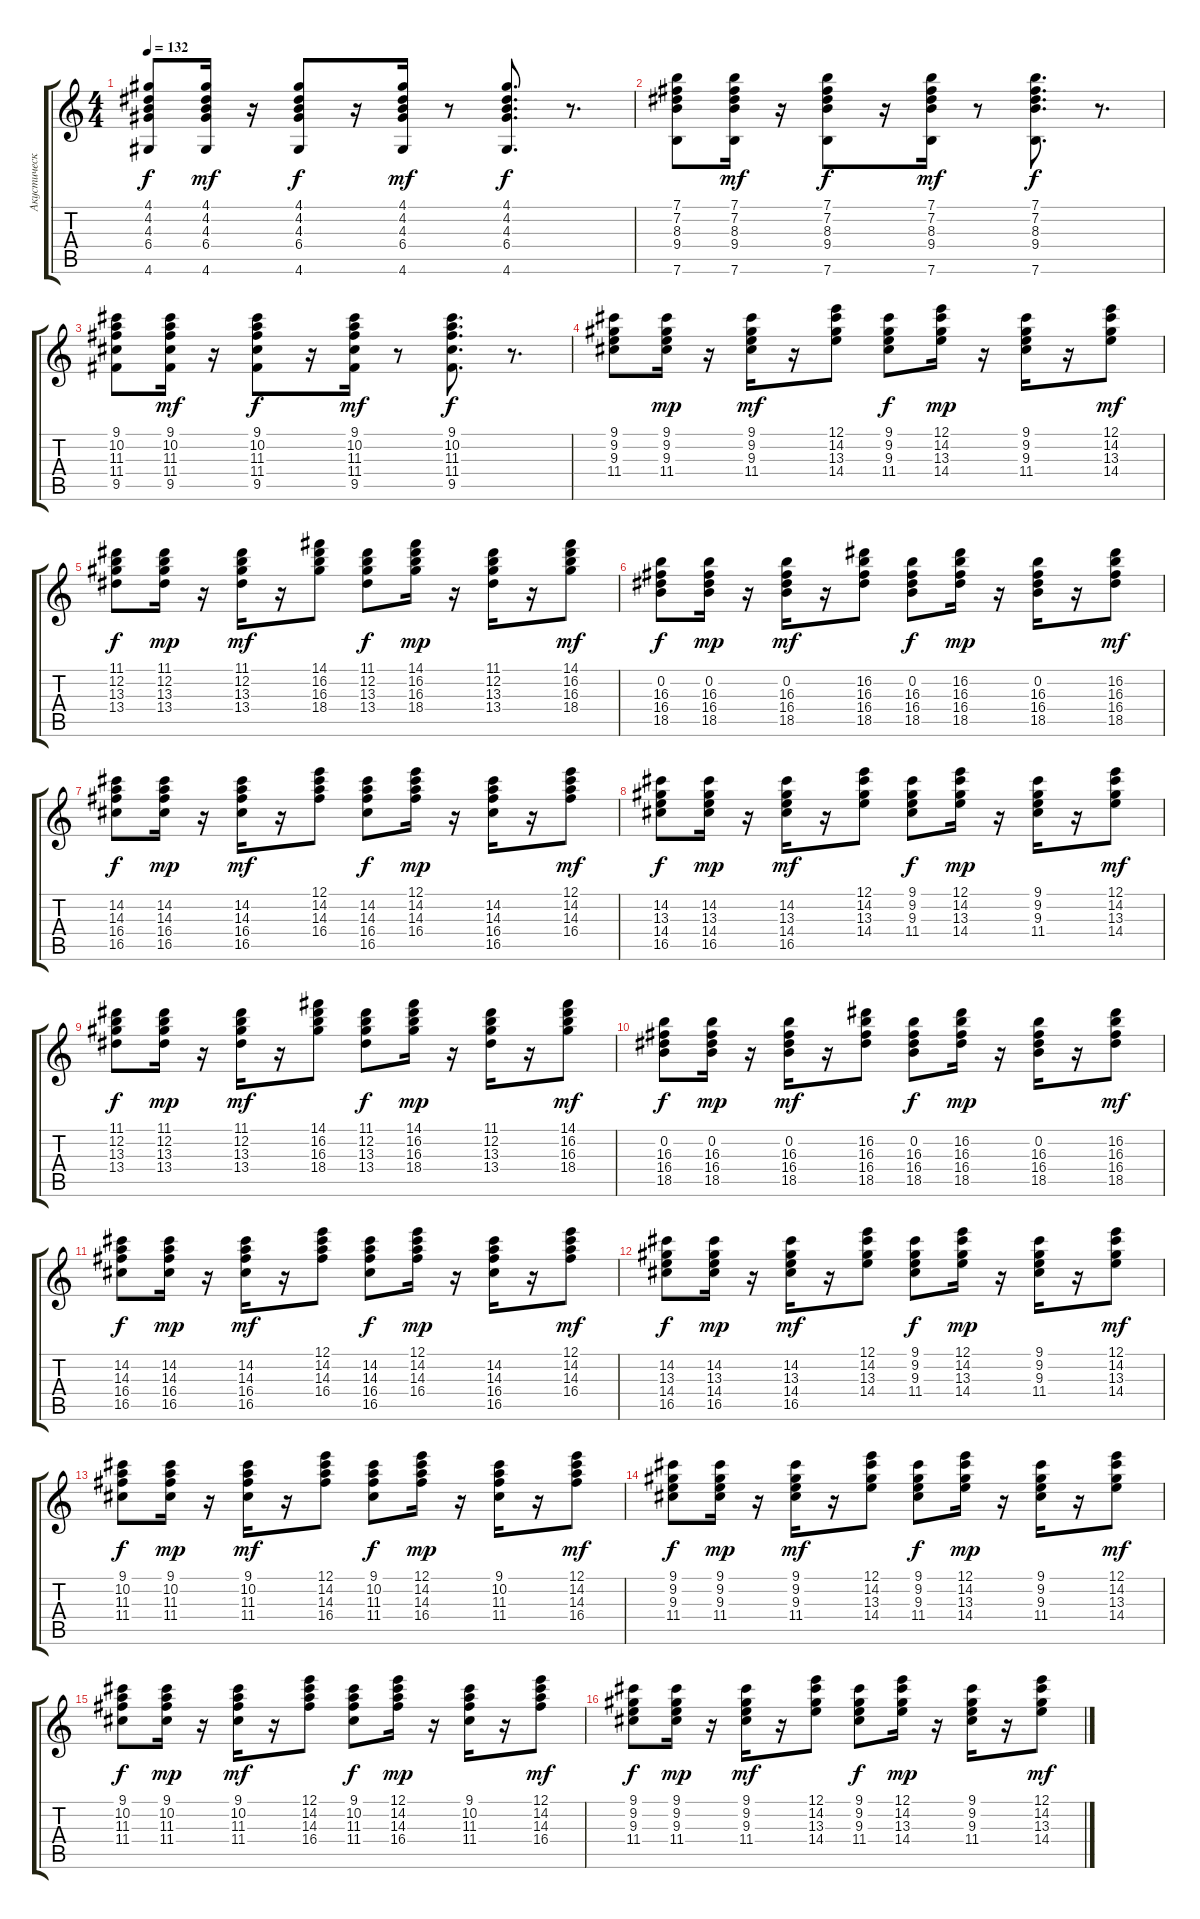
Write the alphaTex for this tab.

\track ("Акустическая гитара" "Акустическ") {instrument acousticguitarsteel}
\staff {score tabs}
\tuning (E4 B3 G3 D3 A2 E2) {hide}
\ts (4 4)
\tempo 132
\clef g2
\ks c
(4.1 4.2 4.3 6.4 4.6).8{dy f} (4.1 4.2 4.3 6.4 4.6).16{dy mf} r.16 (4.1 4.2 4.3 6.4 4.6).8{dy f} r.16 (4.1 4.2 4.3 6.4 4.6).16{dy mf} r.8 (4.1 4.2 4.3 6.4 4.6).8{d dy f} r.8{d} |
(7.1 7.2 8.3 9.4 7.6).8 (7.1 7.2 8.3 9.4 7.6).16{dy mf} r.16 (7.1 7.2 8.3 9.4 7.6).8{dy f} r.16 (7.1 7.2 8.3 9.4 7.6).16{dy mf} r.8 (7.1 7.2 8.3 9.4 7.6).8{d dy f} r.8{d} |
(9.1 10.2 11.3 11.4 9.5).8 (9.1 10.2 11.3 11.4 9.5).16{dy mf} r.16 (9.1 10.2 11.3 11.4 9.5).8{dy f} r.16 (9.1 10.2 11.3 11.4 9.5).16{dy mf} r.8 (9.1 10.2 11.3 11.4 9.5).8{d dy f} r.8{d} |
(9.1 9.2 9.3 11.4).8 (9.1 9.2 9.3 11.4).16{dy mp} r.16 (9.1 9.2 9.3 11.4).16{dy mf} r.16 (12.1 14.2 13.3 14.4).8 (9.1 9.2 9.3 11.4).8{dy f} (12.1 14.2 13.3 14.4).16{dy mp} r.16 (9.1 9.2 9.3 11.4).16 r.16 (12.1 14.2 13.3 14.4).8{dy mf} |
(11.1 12.2 13.3 13.4).8{dy f} (11.1 12.2 13.3 13.4).16{dy mp} r.16 (11.1 12.2 13.3 13.4).16{dy mf} r.16 (14.1 16.2 16.3 18.4).8 (11.1 12.2 13.3 13.4).8{dy f} (14.1 16.2 16.3 18.4).16{dy mp} r.16 (11.1 12.2 13.3 13.4).16 r.16 (14.1 16.2 16.3 18.4).8{dy mf} |
(0.2 16.3 16.4 18.5).8{dy f} (0.2 16.3 16.4 18.5).16{dy mp} r.16 (0.2 16.3 16.4 18.5).16{dy mf} r.16 (16.2 16.3 16.4 18.5).8 (0.2 16.3 16.4 18.5).8{dy f} (16.2 16.3 16.4 18.5).16{dy mp} r.16 (0.2 16.3 16.4 18.5).16 r.16 (16.2 16.3 16.4 18.5).8{dy mf} |
(14.2 14.3 16.4 16.5).8{dy f} (14.2 14.3 16.4 16.5).16{dy mp} r.16 (14.2 14.3 16.4 16.5).16{dy mf} r.16 (12.1 14.2 14.3 16.4).8 (14.2 14.3 16.4 16.5).8{dy f} (12.1 14.2 14.3 16.4).16{dy mp} r.16 (14.2 14.3 16.4 16.5).16 r.16 (12.1 14.2 14.3 16.4).8{dy mf} |
(14.2 13.3 14.4 16.5).8{dy f} (14.2 13.3 14.4 16.5).16{dy mp} r.16 (14.2 13.3 14.4 16.5).16{dy mf} r.16 (12.1 14.2 13.3 14.4).8 (9.1 9.2 9.3 11.4).8{dy f} (12.1 14.2 13.3 14.4).16{dy mp} r.16 (9.1 9.2 9.3 11.4).16 r.16 (12.1 14.2 13.3 14.4).8{dy mf} |
(11.1 12.2 13.3 13.4).8{dy f} (11.1 12.2 13.3 13.4).16{dy mp} r.16 (11.1 12.2 13.3 13.4).16{dy mf} r.16 (14.1 16.2 16.3 18.4).8 (11.1 12.2 13.3 13.4).8{dy f} (14.1 16.2 16.3 18.4).16{dy mp} r.16 (11.1 12.2 13.3 13.4).16 r.16 (14.1 16.2 16.3 18.4).8{dy mf} |
(0.2 16.3 16.4 18.5).8{dy f} (0.2 16.3 16.4 18.5).16{dy mp} r.16 (0.2 16.3 16.4 18.5).16{dy mf} r.16 (16.2 16.3 16.4 18.5).8 (0.2 16.3 16.4 18.5).8{dy f} (16.2 16.3 16.4 18.5).16{dy mp} r.16 (0.2 16.3 16.4 18.5).16 r.16 (16.2 16.3 16.4 18.5).8{dy mf} |
(14.2 14.3 16.4 16.5).8{dy f} (14.2 14.3 16.4 16.5).16{dy mp} r.16 (14.2 14.3 16.4 16.5).16{dy mf} r.16 (12.1 14.2 14.3 16.4).8 (14.2 14.3 16.4 16.5).8{dy f} (12.1 14.2 14.3 16.4).16{dy mp} r.16 (14.2 14.3 16.4 16.5).16 r.16 (12.1 14.2 14.3 16.4).8{dy mf} |
(14.2 13.3 14.4 16.5).8{dy f} (14.2 13.3 14.4 16.5).16{dy mp} r.16 (14.2 13.3 14.4 16.5).16{dy mf} r.16 (12.1 14.2 13.3 14.4).8 (9.1 9.2 9.3 11.4).8{dy f} (12.1 14.2 13.3 14.4).16{dy mp} r.16 (9.1 9.2 9.3 11.4).16 r.16 (12.1 14.2 13.3 14.4).8{dy mf} |
(9.1 10.2 11.3 11.4).8{dy f} (9.1 10.2 11.3 11.4).16{dy mp} r.16 (9.1 10.2 11.3 11.4).16{dy mf} r.16 (12.1 14.2 14.3 16.4).8 (9.1 10.2 11.3 11.4).8{dy f} (12.1 14.2 14.3 16.4).16{dy mp} r.16 (9.1 10.2 11.3 11.4).16 r.16 (12.1 14.2 14.3 16.4).8{dy mf} |
(9.1 9.2 9.3 11.4).8{dy f} (9.1 9.2 9.3 11.4).16{dy mp} r.16 (9.1 9.2 9.3 11.4).16{dy mf} r.16 (12.1 14.2 13.3 14.4).8 (9.1 9.2 9.3 11.4).8{dy f} (12.1 14.2 13.3 14.4).16{dy mp} r.16 (9.1 9.2 9.3 11.4).16 r.16 (12.1 14.2 13.3 14.4).8{dy mf} |
(9.1 10.2 11.3 11.4).8{dy f} (9.1 10.2 11.3 11.4).16{dy mp} r.16 (9.1 10.2 11.3 11.4).16{dy mf} r.16 (12.1 14.2 14.3 16.4).8 (9.1 10.2 11.3 11.4).8{dy f} (12.1 14.2 14.3 16.4).16{dy mp} r.16 (9.1 10.2 11.3 11.4).16 r.16 (12.1 14.2 14.3 16.4).8{dy mf} |
(9.1 9.2 9.3 11.4).8{dy f} (9.1 9.2 9.3 11.4).16{dy mp} r.16 (9.1 9.2 9.3 11.4).16{dy mf} r.16 (12.1 14.2 13.3 14.4).8 (9.1 9.2 9.3 11.4).8{dy f} (12.1 14.2 13.3 14.4).16{dy mp} r.16 (9.1 9.2 9.3 11.4).16 r.16 (12.1 14.2 13.3 14.4).8{dy mf}
